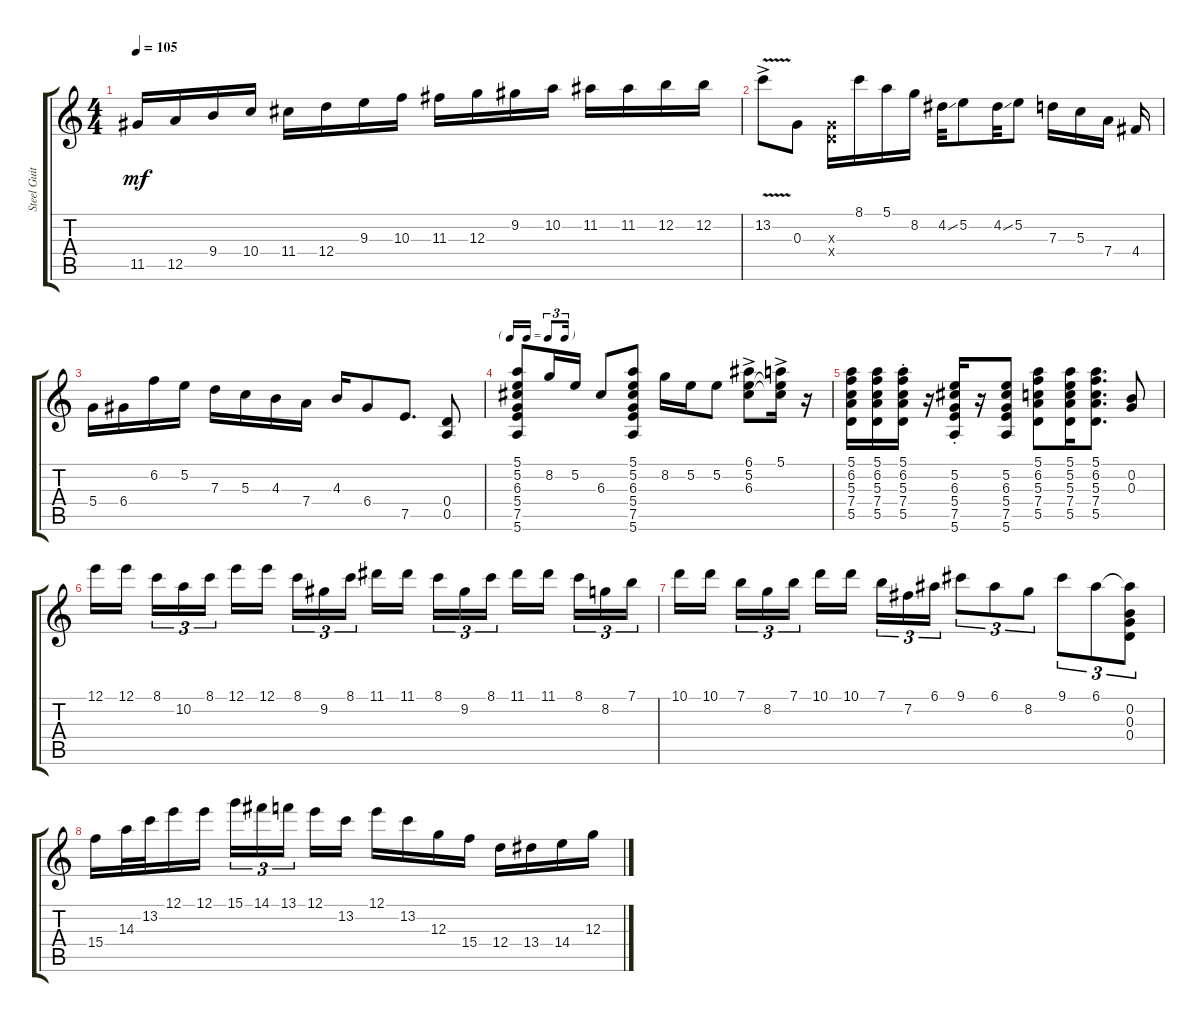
\track ("Steel Guitar" "Steel Guit") {instrument acousticguitarsteel}
\staff {score tabs}
\tuning (E4 B3 G3 D3 A2 E2) {hide}
\ts (4 4)
\tempo 105
\clef g2
\ks c
11.5.16{dy mf} 12.5.16 9.4.16 10.4.16 11.4.16 12.4.16 9.3.16 10.3.16 11.3.16 12.3.16 9.2.16 10.2.16 11.2.16 11.2.16 12.2.16 12.2.16 |
13.2{v ac}.8 0.3.8 (0.3{x} 0.4{x}).16 8.1.16 5.1.16 8.2.16 4.2{ss}.32 5.2.8 4.2{ss}.32 5.2.8 7.3.16 5.3.16 7.4.16 4.4.16 |
5.4.16 6.4.16 6.2.16 5.2.16 7.3.16 5.3.16 4.3.16 7.4.16 4.3.16 6.4.8 7.5.8{d} (0.4 0.5).8 |
\tf triplet16th
(5.1 5.2 6.3 5.4 7.5 5.6).8 8.2.16 5.2.16 6.3.8 (5.1 5.2 6.3 5.4 7.5 5.6).8 8.2.16 5.2.16 5.2.8 (6.1{ac} 5.2 6.3).8 (5.1{ac} 5.2{t} 6.3{t}).16 r.16 |
(5.1 6.2 5.3 7.4 5.5).16 (5.1 6.2 5.3 7.4 5.5).16 (5.1{st} 6.2{st} 5.3{st} 7.4{st} 5.5{st}).16 r.16 (5.2{st} 6.3{st} 5.4{st} 7.5{st} 5.6{st}).16 r.16 (5.2 6.3 5.4 7.5 5.6).8 (5.1 6.2 5.3 7.4 5.5).8 (5.1 5.2 5.3 7.4 5.5).16 (5.1 6.2 5.3 7.4 5.5).8{d} (0.2 0.3).8 |
12.1.16 12.1.16{beam splitsecondary} 8.1.16{tu (3 2)} 10.2.16{tu (3 2)} 8.1.16{tu (3 2)} 12.1.16 12.1.16{beam splitsecondary} 8.1.16{tu (3 2)} 9.2.16{tu (3 2)} 8.1.16{tu (3 2)} 11.1.16 11.1.16{beam splitsecondary} 8.1.16{tu (3 2)} 9.2.16{tu (3 2)} 8.1.16{tu (3 2)} 11.1.16 11.1.16{beam splitsecondary} 8.1.16{tu (3 2)} 8.2.16{tu (3 2)} 7.1.16{tu (3 2)} |
10.1.16 10.1.16{beam splitsecondary} 7.1.16{tu (3 2)} 8.2.16{tu (3 2)} 7.1.16{tu (3 2)} 10.1.16 10.1.16{beam splitsecondary} 7.1.16{tu (3 2)} 7.2.16{tu (3 2)} 6.1.16{tu (3 2)} 9.1.8{tu (3 2)} 6.1.8{tu (3 2)} 8.2.8{tu (3 2)} 9.1.8{tu (3 2)} 6.1.8{tu (3 2)} (6.1{t} 0.2 0.3 0.4).8{tu (3 2)} |
15.4.16 14.3.32 13.2.32 12.1.16 12.1.16 15.1.16{tu (3 2)} 14.1.16{tu (3 2)} 13.1.16{tu (3 2) beam splitsecondary} 12.1.16 13.2.16 12.1.16 13.2.16 12.3.16 15.4.16 12.4.16 13.4.16 14.4.16 12.3.16
